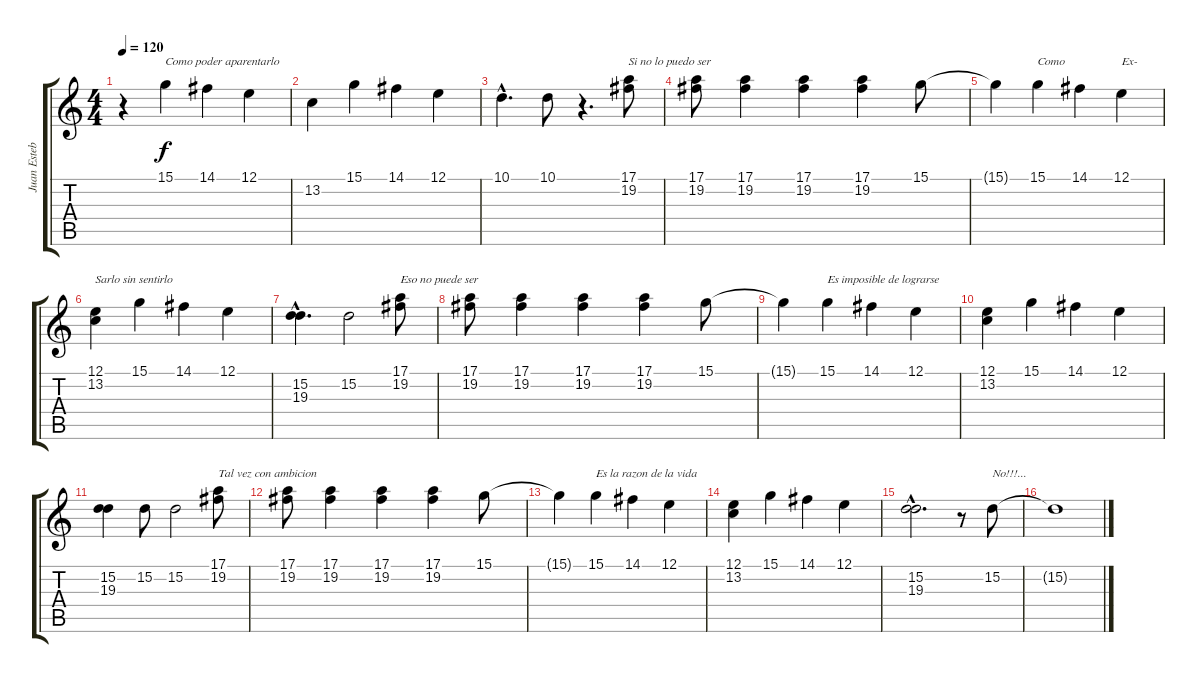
\track ("Juan Esteban" "Juan Esteb") {instrument synthvoice}
\staff {score tabs}
\tuning (E4 B3 G3 D3 A2 E2) {hide}
\ts (4 4)
\tempo 120
\clef g2
\ks c
r.4{dy f} 15.1.4{txt "Como poder aparentarlo"} 14.1.4 12.1.4 |
13.2.4 15.1.4 14.1.4 12.1.4 |
10.1{hac}.4{d} 10.1.8 r.4{d} (17.1 19.2).8{txt "Si no lo puedo ser"} |
(17.1 19.2).8 (17.1 19.2).4 (17.1 19.2).4 (17.1 19.2).4 15.1.8 |
15.1{t}.4 15.1.4{txt "Como"} 14.1.4 12.1.4{txt "Ex-"} |
(12.1 13.2).4{txt "Sarlo sin sentirlo"} 15.1.4 14.1.4 12.1.4 |
(15.2{hac} 19.3{hac}).4{d} 15.2.2 (17.1 19.2).8{txt "Eso no puede ser"} |
(17.1 19.2).8 (17.1 19.2).4 (17.1 19.2).4 (17.1 19.2).4 15.1.8 |
15.1{t}.4 15.1.4{txt "Es imposible de lograrse"} 14.1.4 12.1.4 |
(12.1 13.2).4 15.1.4 14.1.4 12.1.4 |
(15.2 19.3).4 15.2.8 15.2.2 (17.1 19.2).8{txt "Tal vez con ambicion"} |
(17.1 19.2).8 (17.1 19.2).4 (17.1 19.2).4 (17.1 19.2).4 15.1.8 |
15.1{t}.4 15.1.4{txt "Es la razon de la vida"} 14.1.4 12.1.4 |
(12.1 13.2).4 15.1.4 14.1.4 12.1.4 |
(15.2{hac} 19.3{hac}).2{d} r.8 15.2.8{txt "No!!!..."} |
15.2{t}.1
